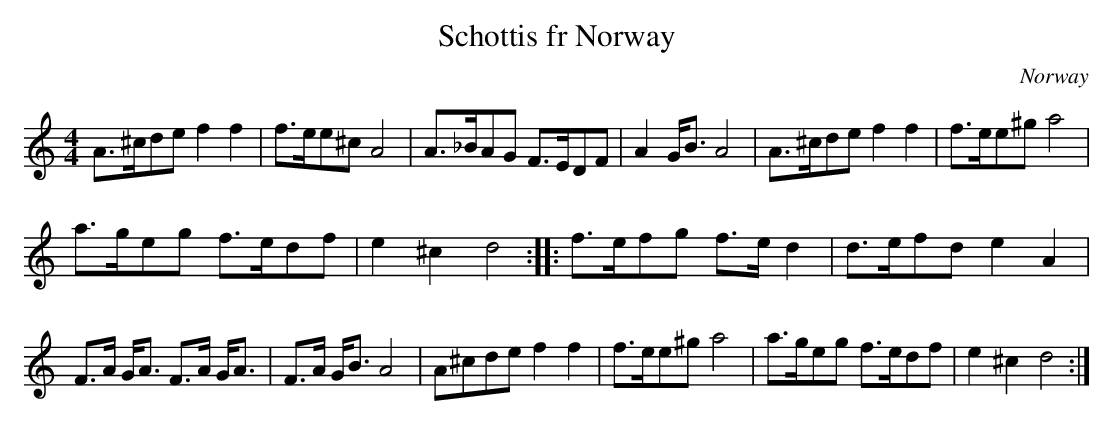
X:1
T:Schottis fr Norway
O:Norway
M:4/4
K:DDor
A>^cde f2f2|f>ee^c A4|A>_BAG F>EDF|A2G<B A4|\
A>^cde f2f2|f>ee^g a4|
a>geg f>edf|e2^c2 d4::\
f>efg f>ed2|d>efd e2A2|
F>A G<A F>A G<A|F>A G<B A4|\
A^cde f2f2|f>ee^g a4|a>geg f>edf|e2^c2 d4:|
